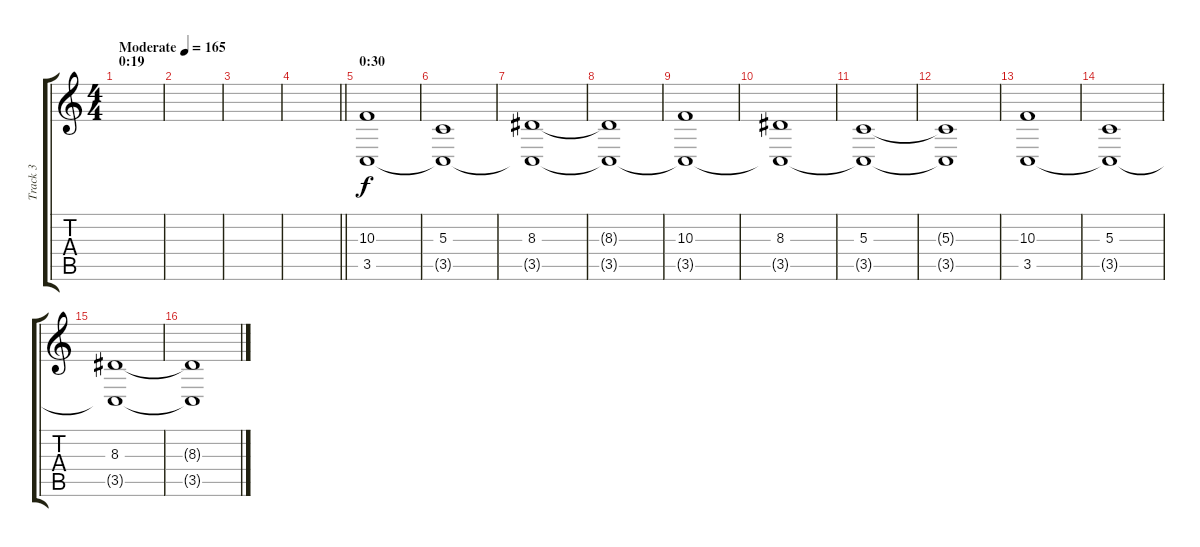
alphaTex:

\track ("Track 3" "Track 3") {instrument accordion}
\staff {score tabs}
\tuning (E4 B3 G3 D3 A2 E2) {hide}
\ts (4 4)
\section ("" "0:19")
\tempo (165 "Moderate")
\clef g2
\ks c
|
|
|
\barLineRight lightlight
|
\section ("" "0:30")
(10.3 3.5).1 |
(5.3 3.5{t}).1 |
(8.3 3.5{t}).1 |
(8.3{t} 3.5{t}).1 |
(10.3 3.5{t}).1 |
(8.3 3.5{t}).1 |
(5.3 3.5{t}).1 |
(5.3{t} 3.5{t}).1 |
(10.3 3.5).1 |
(5.3 3.5{t}).1 |
(8.3 3.5{t}).1 |
(8.3{t} 3.5{t}).1
